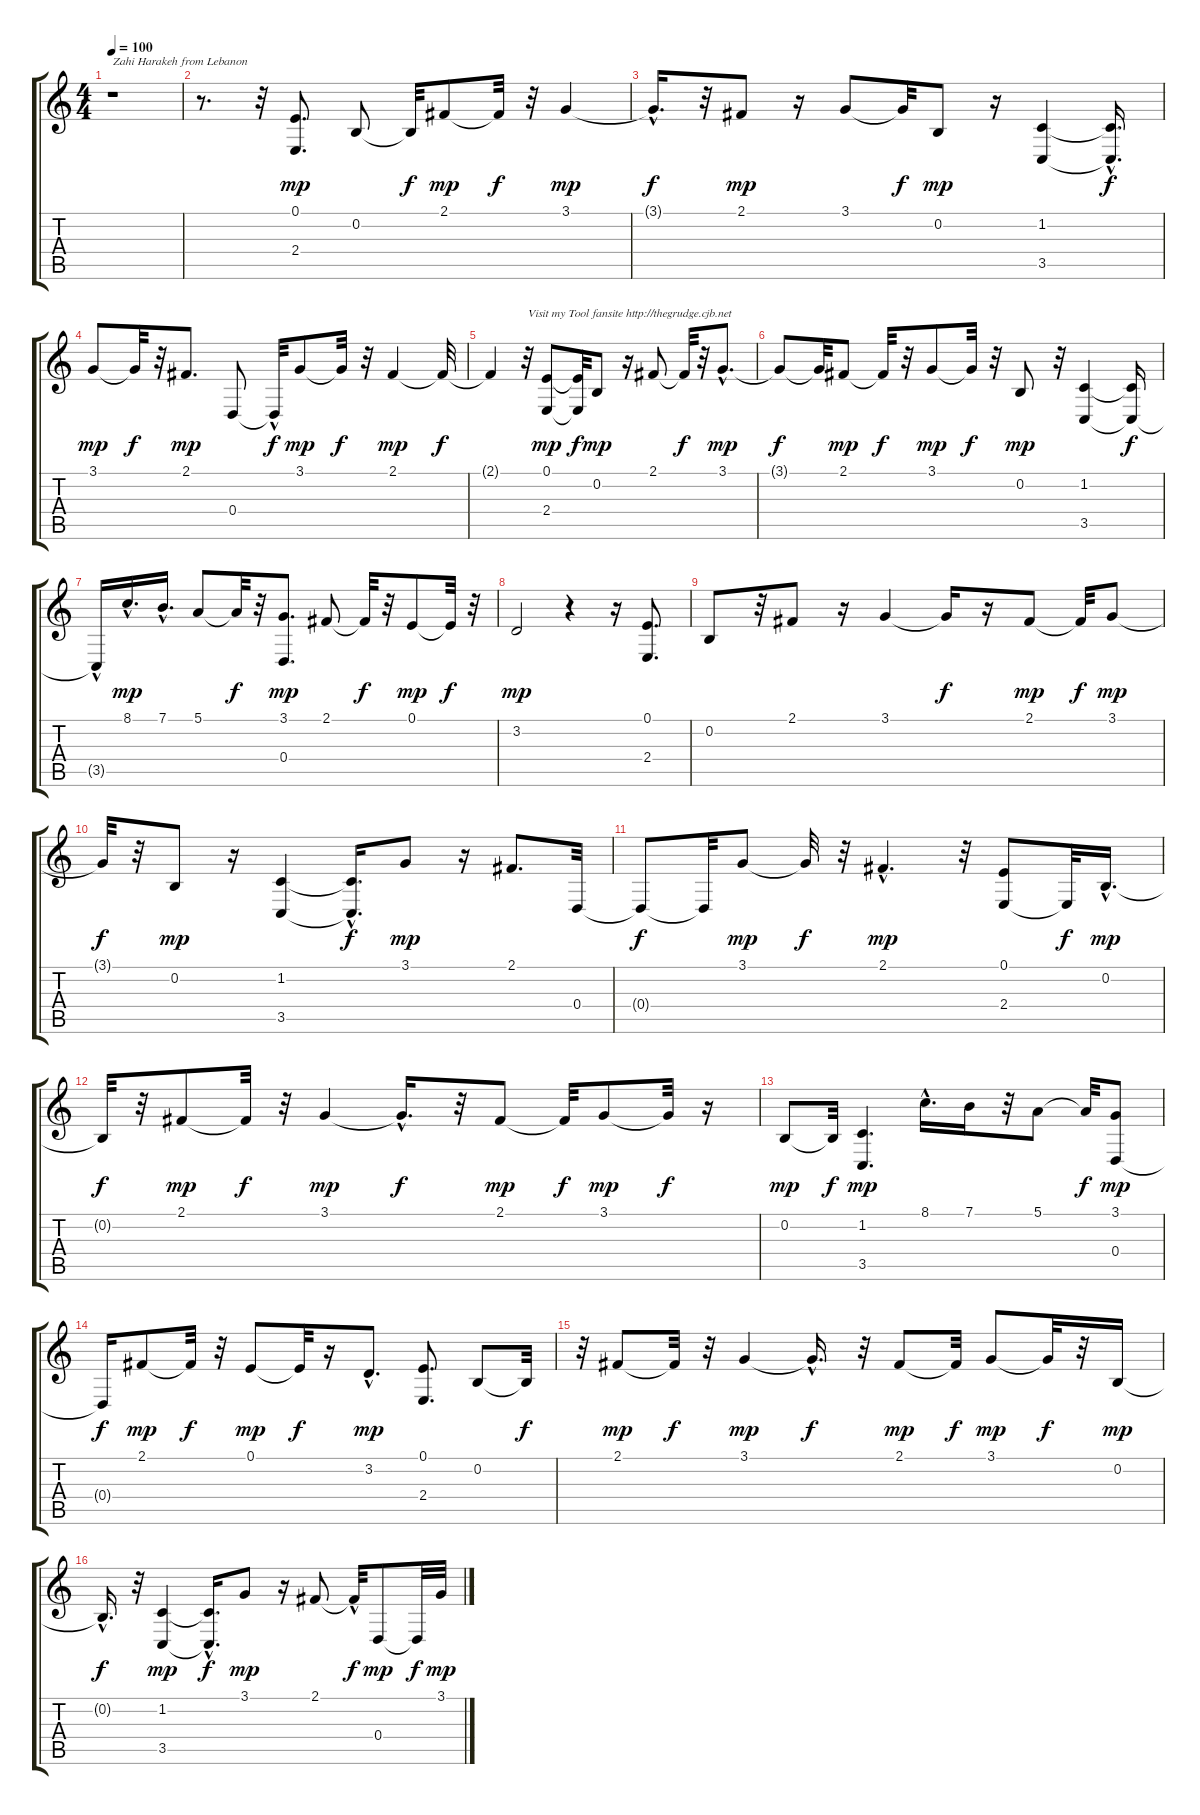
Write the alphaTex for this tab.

\track "" {instrument acousticgrandpiano}
\staff {score tabs}
\tuning (E4 B3 G3 D3 A2 E2) {hide}
\ts (4 4)
\tempo 100
\clef g2
\ks c
r.1{txt "Zahi Harakeh from Lebanon" dy mp instrument acousticgrandpiano} |
r.8{d} r.32 (0.1 2.4).8{d} 0.2.8 0.2{t}.32{dy f} 2.1.8{dy mp} 2.1{t}.32{dy f} r.32 3.1.4{dy mp} |
3.1{hac t}.16{d dy f} r.32 2.1.8{dy mp} r.16 3.1.8 3.1{t}.32{dy f} 0.2.8{dy mp} r.16 (1.2 3.5).4 (1.2{hac t} 3.5{hac t}).16{d dy f} |
3.1.8{dy mp} 3.1{t}.32{dy f} r.32 2.1.8{d dy mp} 0.4.8 0.4{hac t}.32{dy f} 3.1.8{dy mp} 3.1{t}.32{dy f} r.32 2.1.4{dy mp} 2.1{t}.32{dy f} |
2.1{t}.4 r.32{txt "Visit my Tool fansite http://thegrudge.cjb.net"} (0.1 2.4).8{dy mp} (0.1{t} 2.4{t}).32{dy f} 0.2.8{dy mp} r.16 2.1.8 2.1{t}.32{dy f} r.32 3.1{hac}.8{d dy mp} |
3.1{t}.8{dy f} 3.1{t}.32 2.1.8{dy mp} 2.1{t}.32{dy f} r.32 3.1.8{dy mp} 3.1{t}.32{dy f} r.32 0.2.8{dy mp} r.32 (1.2 3.5).4 (1.2{t} 3.5{t}).16{dy f} |
3.5{hac t}.16 8.1{hac}.16{d dy mp} 7.1{hac}.16{d} 5.1.8 5.1{t}.32{dy f} r.32 (3.1 0.4).8{d dy mp} 2.1.8 2.1{t}.32{dy f} r.32 0.1.8{dy mp} 0.1{t}.32{dy f} r.32 |
3.2.2{dy mp} r.4 r.16 (0.1 2.4).8{d} |
0.2.8 r.32 2.1.8 r.16 3.1.4 3.1{t}.16{dy f} r.16 2.1.8{dy mp} 2.1{t}.32{dy f} 3.1.8{dy mp} |
3.1{t}.32{dy f} r.32 0.2.8{dy mp} r.16 (1.2 3.5).4 (1.2{t} 3.5{hac t}).16{d dy f} 3.1.8{dy mp} r.16 2.1.8{d} 0.4.32 |
0.4{t}.8{dy f} 0.4{t}.32 3.1.8{dy mp} 3.1{t}.32{dy f} r.32 2.1{hac}.4{d dy mp} r.32 (0.1 2.4).8 2.4{t}.32{dy f} 0.2{hac}.16{d dy mp} |
0.2{t}.32{dy f} r.32 2.1.8{dy mp} 2.1{t}.32{dy f} r.32 3.1.4{dy mp} 3.1{hac t}.16{d dy f} r.32 2.1.8{dy mp} 2.1{t}.32{dy f} 3.1.8{dy mp} 3.1{t}.32{dy f} r.16 |
0.2.8{dy mp} 0.2{t}.32{dy f} (1.2 3.5).4{d dy mp} 8.1{hac}.16{d} 7.1.16 r.32 5.1.8 5.1{t}.32{dy f} (3.1 0.4).8{dy mp} |
0.4{t}.16{dy f} 2.1.8{dy mp} 2.1{t}.32{dy f} r.32 0.1.8{dy mp} 0.1{t}.32{dy f} r.16 3.2{hac}.8{d dy mp} (0.1 2.4).8{d} 0.2.8 0.2{t}.32{dy f} |
r.32 2.1.8{dy mp} 2.1{t}.32{dy f} r.32 3.1.4{dy mp} 3.1{hac t}.16{d dy f} r.32 2.1.8{dy mp} 2.1{t}.32{dy f} 3.1.8{dy mp} 3.1{t}.32{dy f} r.32 0.2.16{dy mp} |
0.2{hac t}.16{d dy f} r.32 (1.2 3.5).4{dy mp} (1.2{t} 3.5{hac t}).16{d dy f} 3.1.8{dy mp} r.16 2.1.8 2.1{hac t}.32{dy f} 0.4.8{dy mp} 0.4{t}.32{dy f} 3.1.32{dy mp}
